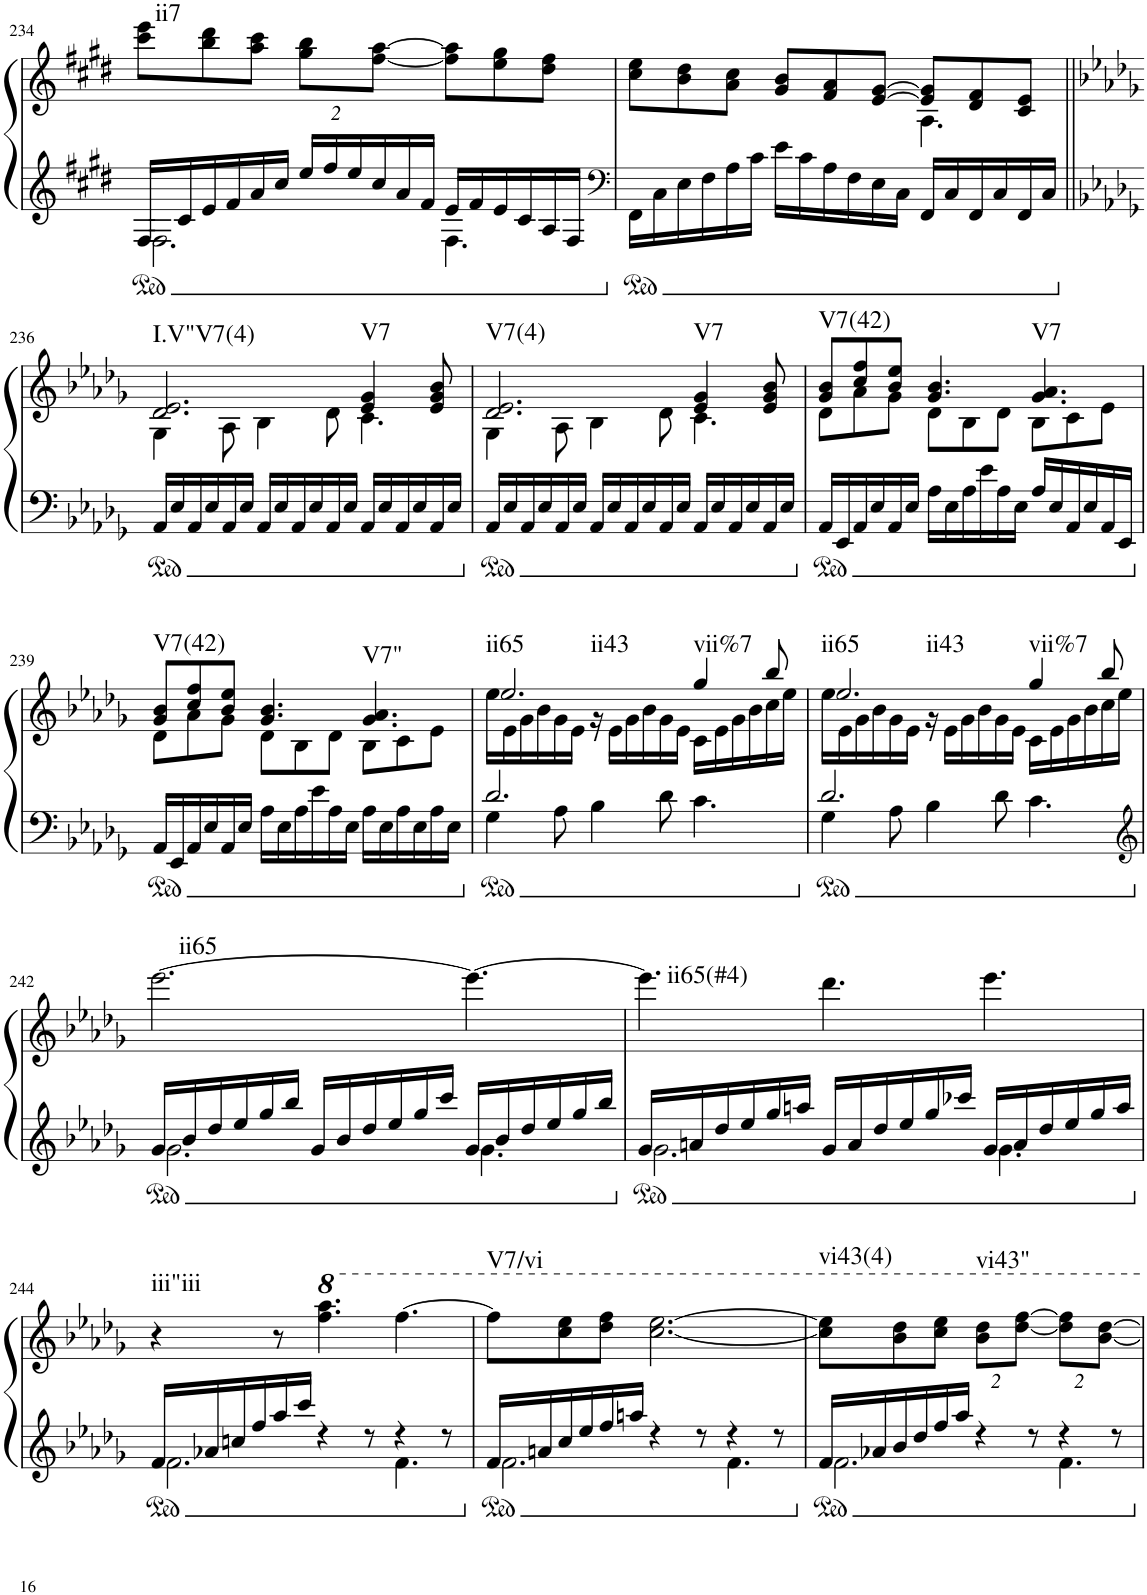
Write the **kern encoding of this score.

**kern	**kern	**harte
*part1	*part1	*part1
*staff2	*staff1	*
*I"Piano	*	*
*I'Pno.	*	*
!!LO:PB:g=z
*clefG2	*clefG2	*
*k[f#c#g#d#]	*k[f#c#g#d#]	*
*M9/8	*M9/8	*
=234	=234	=234
*^	*	*
!	!	!	!LO:H:kt=ii7
16F#/LL	2.F#\	8ccc#\ 8eee\L	N
16c#/	.	.	.
16e/	.	8bb\ 8ddd#\	.
16f#/	.	.	.
16a/	.	8aa\ 8ccc#\J	.
16cc#/JJ	.	.	.
*	*	*Xbrackettup	*
16ee/LL	.	8.gg#\ 8.bb\L	.
16ff#/	.	.	.
16ee/	.	.	.
16cc#/	.	[8.ff#\ [8.aa\J	.
16a/	.	.	.
16f#/JJ	.	.	.
16e/LL	4.F#\	8ff#\] 8aa\]L	.
16f#/	.	.	.
16e/	.	8ee\ 8gg#\	.
16c#/	.	.	.
16A/	.	8dd#\ 8ff#\J	.
16F#/JJ	.	.	.
*v	*v	*	*
=235	=235	=235
*clefF4	*	*
*	*^	*
16FF#\LL	8cc#\ 8ee\L	2.ryy	.
16C#\	.	.	.
16E\	8b\ 8dd#\	.	.
16F#\	.	.	.
16A\	8a\ 8cc#\J	.	.
16c#\JJ	.	.	.
16e\LL	8g#/ 8b/L	.	.
16c#\	.	.	.
16A\	8f#/ 8a/	.	.
16F#\	.	.	.
16E\	[8e/ [8g#/J	.	.
16C#\JJ	.	.	.
16FF#/LL	8e/] 8g#/]L	4.A\	.
16C#/	.	.	.
16FF#/	8d#/ 8f#/	.	.
16C#/	.	.	.
16FF#/	8c#/ 8e/J	.	.
16C#/JJ	.	.	.
!!LO:LB:g=z	!!
=236||	=236||	=236||	=236||
*k[b-e-a-d-g-]	*k[b-e-a-d-g-]	*	*
!	!	!	!LO:H:kt=I.V"V7(4)
16AA-/LL	2.d-/ 2.e-/	4G-\	N
16E-/	.	.	.
16AA-/	.	.	.
16E-/	.	.	.
16AA-/	.	8A-\	.
16E-/JJ	.	.	.
16AA-/LL	.	4B-\	.
16E-/	.	.	.
16AA-/	.	.	.
16E-/	.	.	.
16AA-/	.	8d-\	.
16E-/JJ	.	.	.
!	!	!	!LO:H:kt=V7
16AA-/LL	4e-/ 4g-/	4.c\	N
16E-/	.	.	.
16AA-/	.	.	.
16E-/	.	.	.
16AA-/	8e-/ 8g-/ 8b-/	.	.
16E-/JJ	.	.	.
=237	=237	=237	=237
!	!	!	!LO:H:kt=V7(4)
16AA-/LL	2.d-/ 2.e-/	4G-\	N
16E-/	.	.	.
16AA-/	.	.	.
16E-/	.	.	.
16AA-/	.	8A-\	.
16E-/JJ	.	.	.
16AA-/LL	.	4B-\	.
16E-/	.	.	.
16AA-/	.	.	.
16E-/	.	.	.
16AA-/	.	8d-\	.
16E-/JJ	.	.	.
!	!	!	!LO:H:kt=V7
16AA-/LL	4e-/ 4g-/	4.c\	N
16E-/	.	.	.
16AA-/	.	.	.
16E-/	.	.	.
16AA-/	8e-/ 8g-/ 8b-/	.	.
16E-/JJ	.	.	.
=238	=238	=238	=238
!	!	!	!LO:H:kt=V7(42)
16AA-/LL	8g-/ 8b-/L	8d-\L	N
16EE-/	.	.	.
16AA-/	8cc/ 8ff/	8a-\	.
16E-/	.	.	.
16AA-/	8b-/ 8ee-/J	8g-\J	.
16E-/JJ	.	.	.
16A-\LL	4.g-/ 4.b-/	8d-\L	.
16E-\	.	.	.
16A-\	.	8B-\	.
16e-\	.	.	.
16A-\	.	8d-\J	.
16E-\JJ	.	.	.
!	!	!	!LO:H:kt=V7
16A-/LL	4.g-/ 4.a-/	8B-\L	N
16E-/	.	.	.
16AA-/	.	8c\	.
16E-/	.	.	.
16AA-/	.	8e-\J	.
16EE-/JJ	.	.	.
!!LO:LB:g=z	!!
=239	=239	=239	=239
!	!	!	!LO:H:kt=V7(42)
16AA-/LL	8g-/ 8b-/L	8d-\L	N
16EE-/	.	.	.
16AA-/	8cc/ 8ff/	8a-\	.
16E-/	.	.	.
16AA-/	8b-/ 8ee-/J	8g-\J	.
16E-/JJ	.	.	.
16A-\LL	4.g-/ 4.b-/	8d-\L	.
16E-\	.	.	.
16A-\	.	8B-\	.
16e-\	.	.	.
16A-\	.	8d-\J	.
16E-\JJ	.	.	.
!	!	!	!LO:H:kt=V7"
16A-\LL	4.g-/ 4.a-/	8B-\L	N
16E-\	.	.	.
16A-\	.	8c\	.
16E-\	.	.	.
16A-\	.	8e-\J	.
16E-\JJ	.	.	.
=240	=240	=240	=240
*^	*	*	*
!	!	!	!	!LO:H:n=1:kt=ii65
!	!	!	!	!LO:H:n=2:kt=ii43
2.d-/	4G-\	2.ee-/	16ee-\LL	N N
.	.	.	16e-\	.
.	.	.	16g-\	.
.	.	.	16b-\	.
.	8A-\	.	16g-\	.
.	.	.	16e-\JJ	.
.	4B-\	.	16r	.
.	.	.	16e-\LL	.
.	.	.	16g-\	.
.	.	.	16b-\	.
.	8d-\	.	16g-\	.
.	.	.	16e-\JJ	.
!	!	!	!	!LO:H:kt=vii%7
4ryy	4.c\	4gg-/	16c\LL	N
.	.	.	16e-\	.
.	.	.	16g-\	.
.	.	.	16b-\	.
8ryy	.	8bb-/	16cc\	.
.	.	.	16ee-\JJ	.
=241	=241	=241	=241	=241
!	!	!	!	!LO:H:n=1:kt=ii65
!	!	!	!	!LO:H:n=2:kt=ii43
2.d-/	4G-\	2.ee-/	16ee-\LL	N N
.	.	.	16e-\	.
.	.	.	16g-\	.
.	.	.	16b-\	.
.	8A-\	.	16g-\	.
.	.	.	16e-\JJ	.
.	4B-\	.	16r	.
.	.	.	16e-\LL	.
.	.	.	16g-\	.
.	.	.	16b-\	.
.	8d-\	.	16g-\	.
.	.	.	16e-\JJ	.
!	!	!	!	!LO:H:kt=vii%7
4ryy	4.c\	4gg-/	16c\LL	N
.	.	.	16e-\	.
.	.	.	16g-\	.
.	.	.	16b-\	.
8ryy	.	8bb-/	16cc\	.
.	.	.	16ee-\JJ	.
*	*	*v	*v	*
!!LO:LB:g=z
=242	=242	=242	=242
*clefG2	*	*	*
*	*	*^	*
!	!	!	!	!LO:H:kt=ii65
*	*	*v	*v	*
16g-/LL	2.g-\	[2.eee-\	N
16b-/	.	.	.
16dd-/	.	.	.
16ee-/	.	.	.
16gg-/	.	.	.
16bb-/JJ	.	.	.
16g-/LL	.	.	.
16b-/	.	.	.
16dd-/	.	.	.
16ee-/	.	.	.
16gg-/	.	.	.
16ccc/JJ	.	.	.
16g-/LL	4.g-\	4.eee-\_	.
16b-/	.	.	.
16dd-/	.	.	.
16ee-/	.	.	.
16gg-/	.	.	.
16bb-/JJ	.	.	.
=243	=243	=243	=243
!	!	!	!LO:H:kt=ii65(#4)
16g-/LL	2.g-\	4.eee-\]	N
16an/	.	.	.
16dd-/	.	.	.
16ee-/	.	.	.
16gg-/	.	.	.
16aan/JJ	.	.	.
16g-/LL	.	4.ddd-\	.
16a/	.	.	.
16dd-/	.	.	.
16ee-/	.	.	.
16gg-/	.	.	.
16ccc-X/JJ	.	.	.
16g-/LL	4.g-\	4.eee-\	.
16a/	.	.	.
16dd-/	.	.	.
16ee-/	.	.	.
16gg-/	.	.	.
16aa/JJ	.	.	.
!!LO:LB:g=z
=244	=244	=244	=244
!	!	!	!LO:H:kt=iii"iii
16f/LL	2.f\	4r	N
16a-X/	.	.	.
16ccn/	.	.	.
16ff/	.	.	.
16aa-/	.	8r	.
16ccc/JJ	.	.	.
4r	.	4.fff\ 4.aaa-\	.
8r	.	.	.
4r	4.f\	[4.fff\	.
8r	.	.	.
=245	=245	=245	=245
!	!	!	!LO:H:kt=V7/vi
16f/LL	2.f\	8fff\L]	N
16an/	.	.	.
16cc/	.	8ccc\ 8eee-\	.
16ee-/	.	.	.
16ff/	.	8ddd-\ 8fff\J	.
16aan/JJ	.	.	.
4r	.	[2.ccc\ [2.eee-\	.
8r	.	.	.
4r	4.f\	.	.
8r	.	.	.
=246	=246	=246	=246
!	!	!	!LO:H:kt=vi43(4)
16f/LL	2.f\	8ccc\] 8eee-\]L	N
16a-X/	.	.	.
16b-/	.	8bb-\ 8ddd-\	.
16dd-/	.	.	.
16ff/	.	8ccc\ 8eee-\J	.
16aa-/JJ	.	.	.
!	!	!	!LO:H:kt=vi43"
4r	.	8.bb-\ 8.ddd-\L	N
.	.	[8.ddd-\ [8.fff\J	.
8r	.	.	.
4r	4.f\	8.ddd-\] 8.fff\]L	.
.	.	[8.bb-\ [8.ddd-\J	.
8r	.	.	.
*v	*v	*	*
=	=	=
*-	*-	*-
